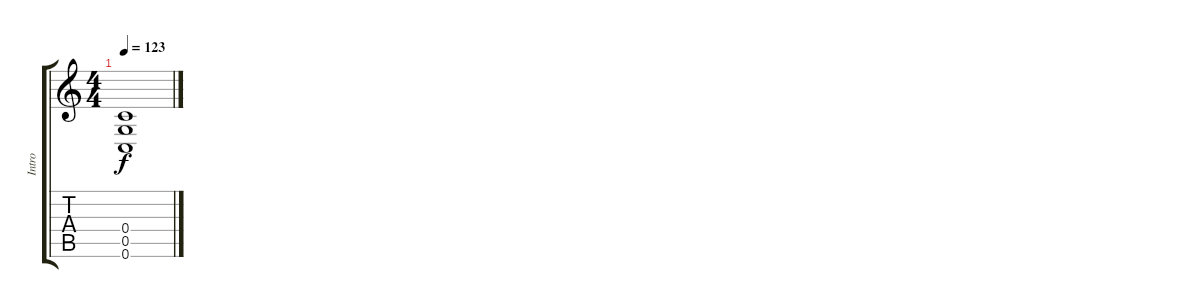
\track ("Intro" "Intro") {instrument acousticguitarnylon}
\staff {score tabs}
\tuning (D4 A3 F3 C3 G2 C2) {hide}
\ts (4 4)
\tempo 123
\clef g2
\ks c
(0.4 0.5 0.6).1{dy f}
